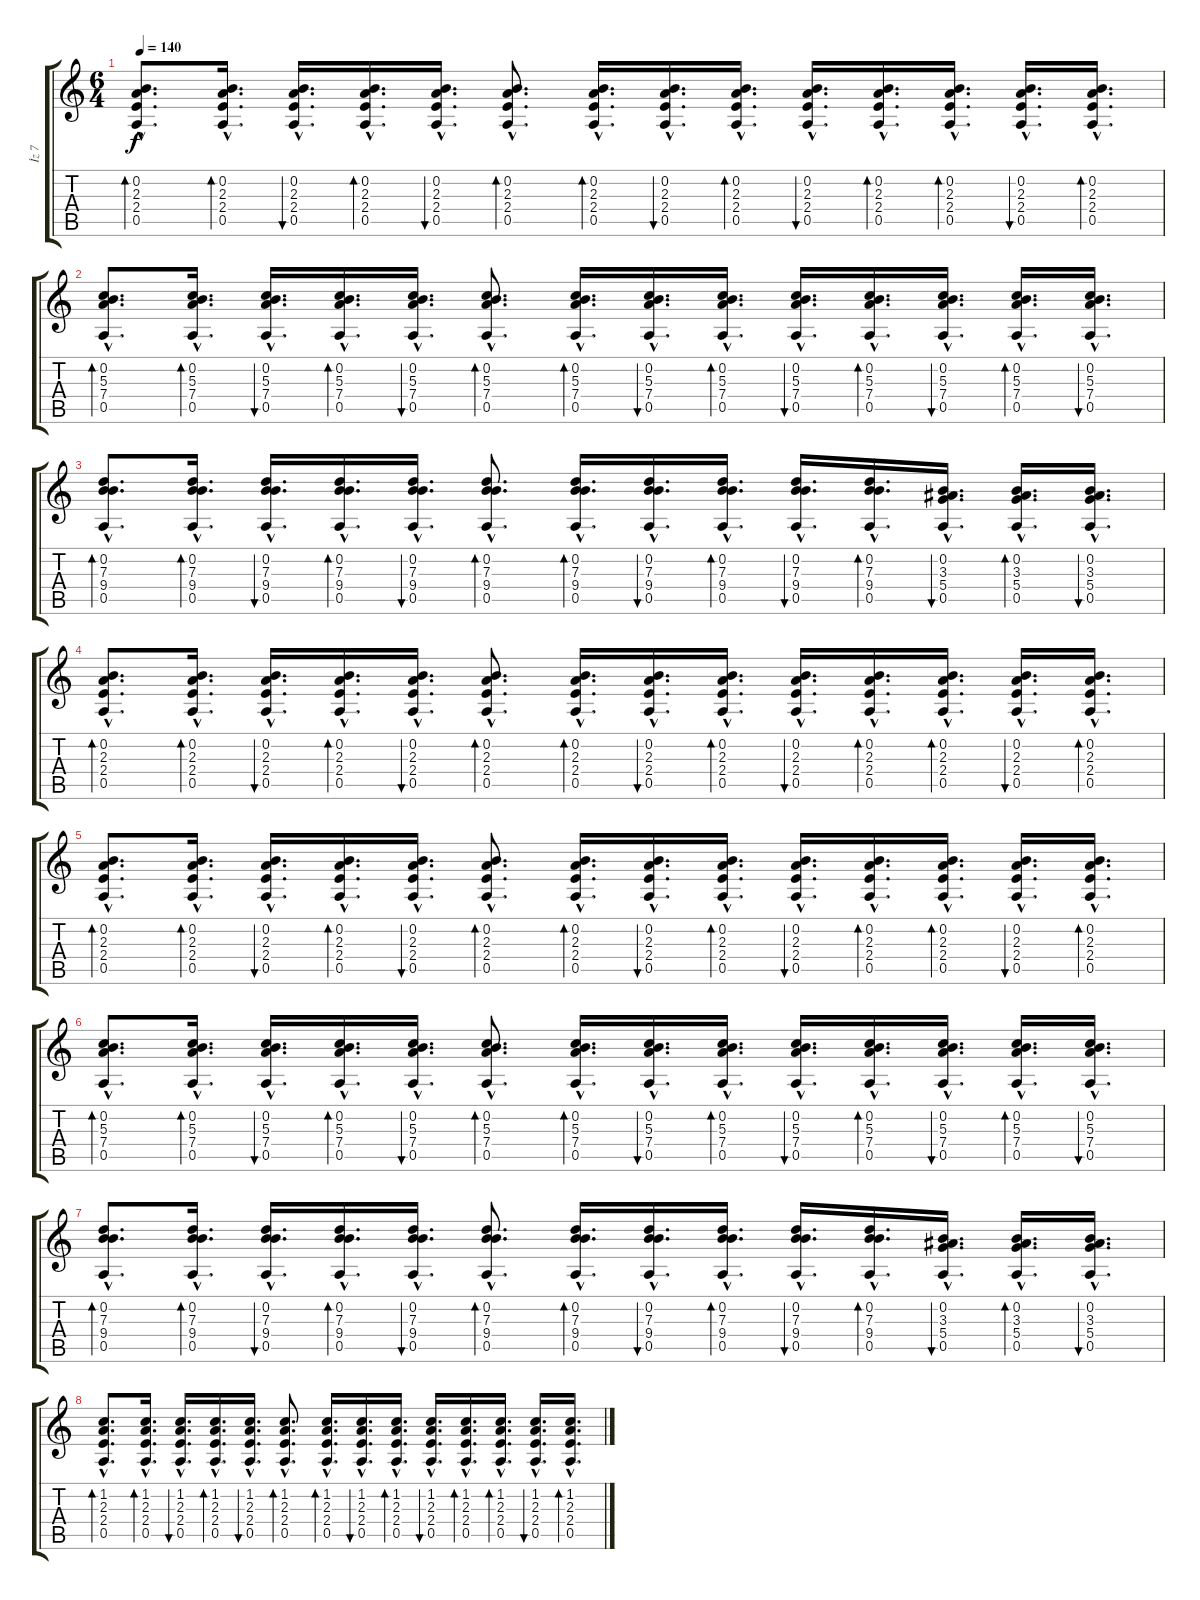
\track ("İz 7" "İz 7") {instrument distortionguitar}
\staff {score tabs}
\tuning (E4 B3 G3 D3 A2 E2) {hide}
\ts (6 4)
\tempo 140
\clef g2
\ks c
(0.2{hac} 2.3{hac} 2.4{hac} 0.5{hac}).8{d bd 30 dy f} (0.2{hac} 2.3{hac} 2.4{hac} 0.5{hac}).16{d bd 30} (0.2{hac} 2.3{hac} 2.4{hac} 0.5{hac}).16{d bu 30} (0.2{hac} 2.3{hac} 2.4{hac} 0.5{hac}).16{d bd 30} (0.2{hac} 2.3{hac} 2.4{hac} 0.5{hac}).16{d bu 30} (0.2{hac} 2.3{hac} 2.4{hac} 0.5{hac}).8{d bd 30} (0.2{hac} 2.3{hac} 2.4{hac} 0.5{hac}).16{d bd 30} (0.2{hac} 2.3{hac} 2.4{hac} 0.5{hac}).16{d bu 30} (0.2{hac} 2.3{hac} 2.4{hac} 0.5{hac}).16{d bd 30} (0.2{hac} 2.3{hac} 2.4{hac} 0.5{hac}).16{d bu 30} (0.2{hac} 2.3{hac} 2.4{hac} 0.5{hac}).16{d bd 30} (0.2{hac} 2.3{hac} 2.4{hac} 0.5{hac}).16{d bd 30} (0.2{hac} 2.3{hac} 2.4{hac} 0.5{hac}).16{d bu 30} (0.2{hac} 2.3{hac} 2.4{hac} 0.5{hac}).16{d bd 30} |
(0.2{hac} 5.3{hac} 7.4{hac} 0.5{hac}).8{d bd 30} (0.2{hac} 5.3{hac} 7.4{hac} 0.5{hac}).16{d bd 30} (0.2{hac} 5.3{hac} 7.4{hac} 0.5{hac}).16{d bu 30} (0.2{hac} 5.3{hac} 7.4{hac} 0.5{hac}).16{d bd 30} (0.2{hac} 5.3{hac} 7.4{hac} 0.5{hac}).16{d bu 30} (0.2{hac} 5.3{hac} 7.4{hac} 0.5{hac}).8{d bd 30} (0.2{hac} 5.3{hac} 7.4{hac} 0.5{hac}).16{d bd 30} (0.2{hac} 5.3{hac} 7.4{hac} 0.5{hac}).16{d bu 30} (0.2{hac} 5.3{hac} 7.4{hac} 0.5{hac}).16{d bd 30} (0.2{hac} 5.3{hac} 7.4{hac} 0.5{hac}).16{d bu 30} (0.2{hac} 5.3{hac} 7.4{hac} 0.5{hac}).16{d bd 30} (0.2{hac} 5.3{hac} 7.4{hac} 0.5{hac}).16{d bu 30} (0.2{hac} 5.3{hac} 7.4{hac} 0.5{hac}).16{d bd 30} (0.2{hac} 5.3{hac} 7.4{hac} 0.5{hac}).16{d bu 30} |
(0.2{hac} 7.3{hac} 9.4{hac} 0.5{hac}).8{d bd 30} (0.2{hac} 7.3{hac} 9.4{hac} 0.5{hac}).16{d bd 30} (0.2{hac} 7.3{hac} 9.4{hac} 0.5{hac}).16{d bu 30} (0.2{hac} 7.3{hac} 9.4{hac} 0.5{hac}).16{d bd 30} (0.2{hac} 7.3{hac} 9.4{hac} 0.5{hac}).16{d bu 30} (0.2{hac} 7.3{hac} 9.4{hac} 0.5{hac}).8{d bd 30} (0.2{hac} 7.3{hac} 9.4{hac} 0.5{hac}).16{d bd 30} (0.2{hac} 7.3{hac} 9.4{hac} 0.5{hac}).16{d bu 30} (0.2{hac} 7.3{hac} 9.4{hac} 0.5{hac}).16{d bd 30} (0.2{hac} 7.3{hac} 9.4{hac} 0.5{hac}).16{d bu 30} (0.2{hac} 7.3{hac} 9.4{hac} 0.5{hac}).16{d bd 30} (0.2{hac} 3.3{hac} 5.4{hac} 0.5{hac}).16{d bu 30} (0.2{hac} 3.3{hac} 5.4{hac} 0.5{hac}).16{d bd 30} (0.2{hac} 3.3{hac} 5.4{hac} 0.5{hac}).16{d bu 30} |
(0.2{hac} 2.3{hac} 2.4{hac} 0.5{hac}).8{d bd 30} (0.2{hac} 2.3{hac} 2.4{hac} 0.5{hac}).16{d bd 30} (0.2{hac} 2.3{hac} 2.4{hac} 0.5{hac}).16{d bu 30} (0.2{hac} 2.3{hac} 2.4{hac} 0.5{hac}).16{d bd 30} (0.2{hac} 2.3{hac} 2.4{hac} 0.5{hac}).16{d bu 30} (0.2{hac} 2.3{hac} 2.4{hac} 0.5{hac}).8{d bd 30} (0.2{hac} 2.3{hac} 2.4{hac} 0.5{hac}).16{d bd 30} (0.2{hac} 2.3{hac} 2.4{hac} 0.5{hac}).16{d bu 30} (0.2{hac} 2.3{hac} 2.4{hac} 0.5{hac}).16{d bd 30} (0.2{hac} 2.3{hac} 2.4{hac} 0.5{hac}).16{d bu 30} (0.2{hac} 2.3{hac} 2.4{hac} 0.5{hac}).16{d bd 30} (0.2{hac} 2.3{hac} 2.4{hac} 0.5{hac}).16{d bd 30} (0.2{hac} 2.3{hac} 2.4{hac} 0.5{hac}).16{d bu 30} (0.2{hac} 2.3{hac} 2.4{hac} 0.5{hac}).16{d bd 30} |
(0.2{hac} 2.3{hac} 2.4{hac} 0.5{hac}).8{d bd 30} (0.2{hac} 2.3{hac} 2.4{hac} 0.5{hac}).16{d bd 30} (0.2{hac} 2.3{hac} 2.4{hac} 0.5{hac}).16{d bu 30} (0.2{hac} 2.3{hac} 2.4{hac} 0.5{hac}).16{d bd 30} (0.2{hac} 2.3{hac} 2.4{hac} 0.5{hac}).16{d bu 30} (0.2{hac} 2.3{hac} 2.4{hac} 0.5{hac}).8{d bd 30} (0.2{hac} 2.3{hac} 2.4{hac} 0.5{hac}).16{d bd 30} (0.2{hac} 2.3{hac} 2.4{hac} 0.5{hac}).16{d bu 30} (0.2{hac} 2.3{hac} 2.4{hac} 0.5{hac}).16{d bd 30} (0.2{hac} 2.3{hac} 2.4{hac} 0.5{hac}).16{d bu 30} (0.2{hac} 2.3{hac} 2.4{hac} 0.5{hac}).16{d bd 30} (0.2{hac} 2.3{hac} 2.4{hac} 0.5{hac}).16{d bd 30} (0.2{hac} 2.3{hac} 2.4{hac} 0.5{hac}).16{d bu 30} (0.2{hac} 2.3{hac} 2.4{hac} 0.5{hac}).16{d bd 30} |
(0.2{hac} 5.3{hac} 7.4{hac} 0.5{hac}).8{d bd 30} (0.2{hac} 5.3{hac} 7.4{hac} 0.5{hac}).16{d bd 30} (0.2{hac} 5.3{hac} 7.4{hac} 0.5{hac}).16{d bu 30} (0.2{hac} 5.3{hac} 7.4{hac} 0.5{hac}).16{d bd 30} (0.2{hac} 5.3{hac} 7.4{hac} 0.5{hac}).16{d bu 30} (0.2{hac} 5.3{hac} 7.4{hac} 0.5{hac}).8{d bd 30} (0.2{hac} 5.3{hac} 7.4{hac} 0.5{hac}).16{d bd 30} (0.2{hac} 5.3{hac} 7.4{hac} 0.5{hac}).16{d bu 30} (0.2{hac} 5.3{hac} 7.4{hac} 0.5{hac}).16{d bd 30} (0.2{hac} 5.3{hac} 7.4{hac} 0.5{hac}).16{d bu 30} (0.2{hac} 5.3{hac} 7.4{hac} 0.5{hac}).16{d bd 30} (0.2{hac} 5.3{hac} 7.4{hac} 0.5{hac}).16{d bu 30} (0.2{hac} 5.3{hac} 7.4{hac} 0.5{hac}).16{d bd 30} (0.2{hac} 5.3{hac} 7.4{hac} 0.5{hac}).16{d bu 30} |
(0.2{hac} 7.3{hac} 9.4{hac} 0.5{hac}).8{d bd 30} (0.2{hac} 7.3{hac} 9.4{hac} 0.5{hac}).16{d bd 30} (0.2{hac} 7.3{hac} 9.4{hac} 0.5{hac}).16{d bu 30} (0.2{hac} 7.3{hac} 9.4{hac} 0.5{hac}).16{d bd 30} (0.2{hac} 7.3{hac} 9.4{hac} 0.5{hac}).16{d bu 30} (0.2{hac} 7.3{hac} 9.4{hac} 0.5{hac}).8{d bd 30} (0.2{hac} 7.3{hac} 9.4{hac} 0.5{hac}).16{d bd 30} (0.2{hac} 7.3{hac} 9.4{hac} 0.5{hac}).16{d bu 30} (0.2{hac} 7.3{hac} 9.4{hac} 0.5{hac}).16{d bd 30} (0.2{hac} 7.3{hac} 9.4{hac} 0.5{hac}).16{d bu 30} (0.2{hac} 7.3{hac} 9.4{hac} 0.5{hac}).16{d bd 30} (0.2{hac} 3.3{hac} 5.4{hac} 0.5{hac}).16{d bu 30} (0.2{hac} 3.3{hac} 5.4{hac} 0.5{hac}).16{d bd 30} (0.2{hac} 3.3{hac} 5.4{hac} 0.5{hac}).16{d bu 30} |
(1.2{hac} 2.3{hac} 2.4{hac} 0.5{hac}).8{d bd 30} (1.2{hac} 2.3{hac} 2.4{hac} 0.5{hac}).16{d bd 30} (1.2{hac} 2.3{hac} 2.4{hac} 0.5{hac}).16{d bu 30} (1.2{hac} 2.3{hac} 2.4{hac} 0.5{hac}).16{d bd 30} (1.2{hac} 2.3{hac} 2.4{hac} 0.5{hac}).16{d bu 30} (1.2{hac} 2.3{hac} 2.4{hac} 0.5{hac}).8{d bd 30} (1.2{hac} 2.3{hac} 2.4{hac} 0.5{hac}).16{d bd 30} (1.2{hac} 2.3{hac} 2.4{hac} 0.5{hac}).16{d bu 30} (1.2{hac} 2.3{hac} 2.4{hac} 0.5{hac}).16{d bd 30} (1.2{hac} 2.3{hac} 2.4{hac} 0.5{hac}).16{d bu 30} (1.2{hac} 2.3{hac} 2.4{hac} 0.5{hac}).16{d bd 30} (1.2{hac} 2.3{hac} 2.4{hac} 0.5{hac}).16{d bd 30} (1.2{hac} 2.3{hac} 2.4{hac} 0.5{hac}).16{d bu 30} (1.2{hac} 2.3{hac} 2.4{hac} 0.5{hac}).16{d bd 30}
